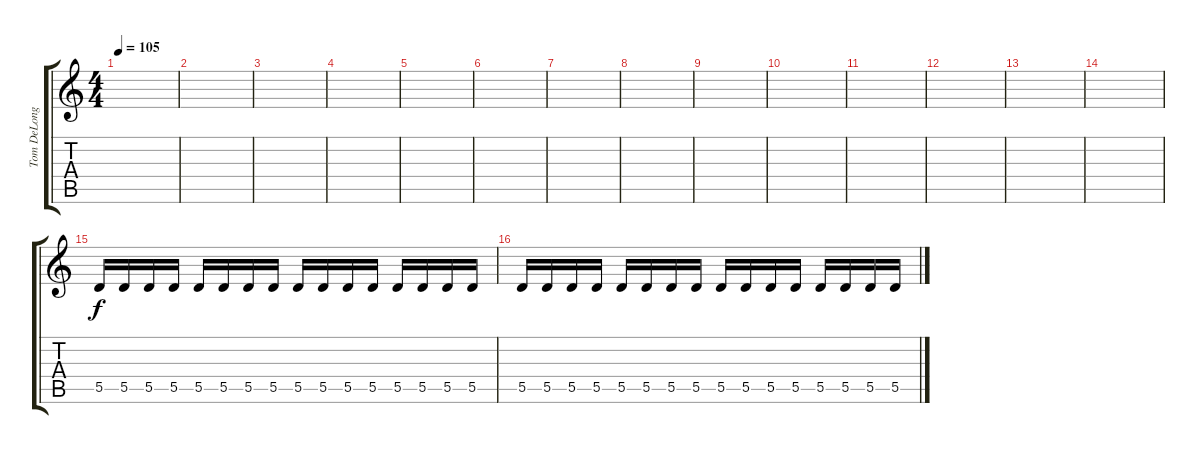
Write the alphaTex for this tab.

\track ("Tom DeLonge (Cover)" "Tom DeLong") {instrument electricguitarmuted}
\staff {score tabs}
\tuning (E4 B3 G3 D3 A2 E2) {hide}
\ts (4 4)
\tempo 105
\clef g2
\ks c
|
|
|
|
|
|
|
|
|
|
|
|
|
|
5.5.16{volume 16} 5.5.16 5.5.16 5.5.16 5.5.16 5.5.16 5.5.16 5.5.16 5.5.16 5.5.16 5.5.16 5.5.16 5.5.16 5.5.16 5.5.16 5.5.16 |
5.5.16 5.5.16 5.5.16 5.5.16 5.5.16 5.5.16 5.5.16 5.5.16 5.5.16 5.5.16 5.5.16 5.5.16 5.5.16 5.5.16 5.5.16 5.5.16
